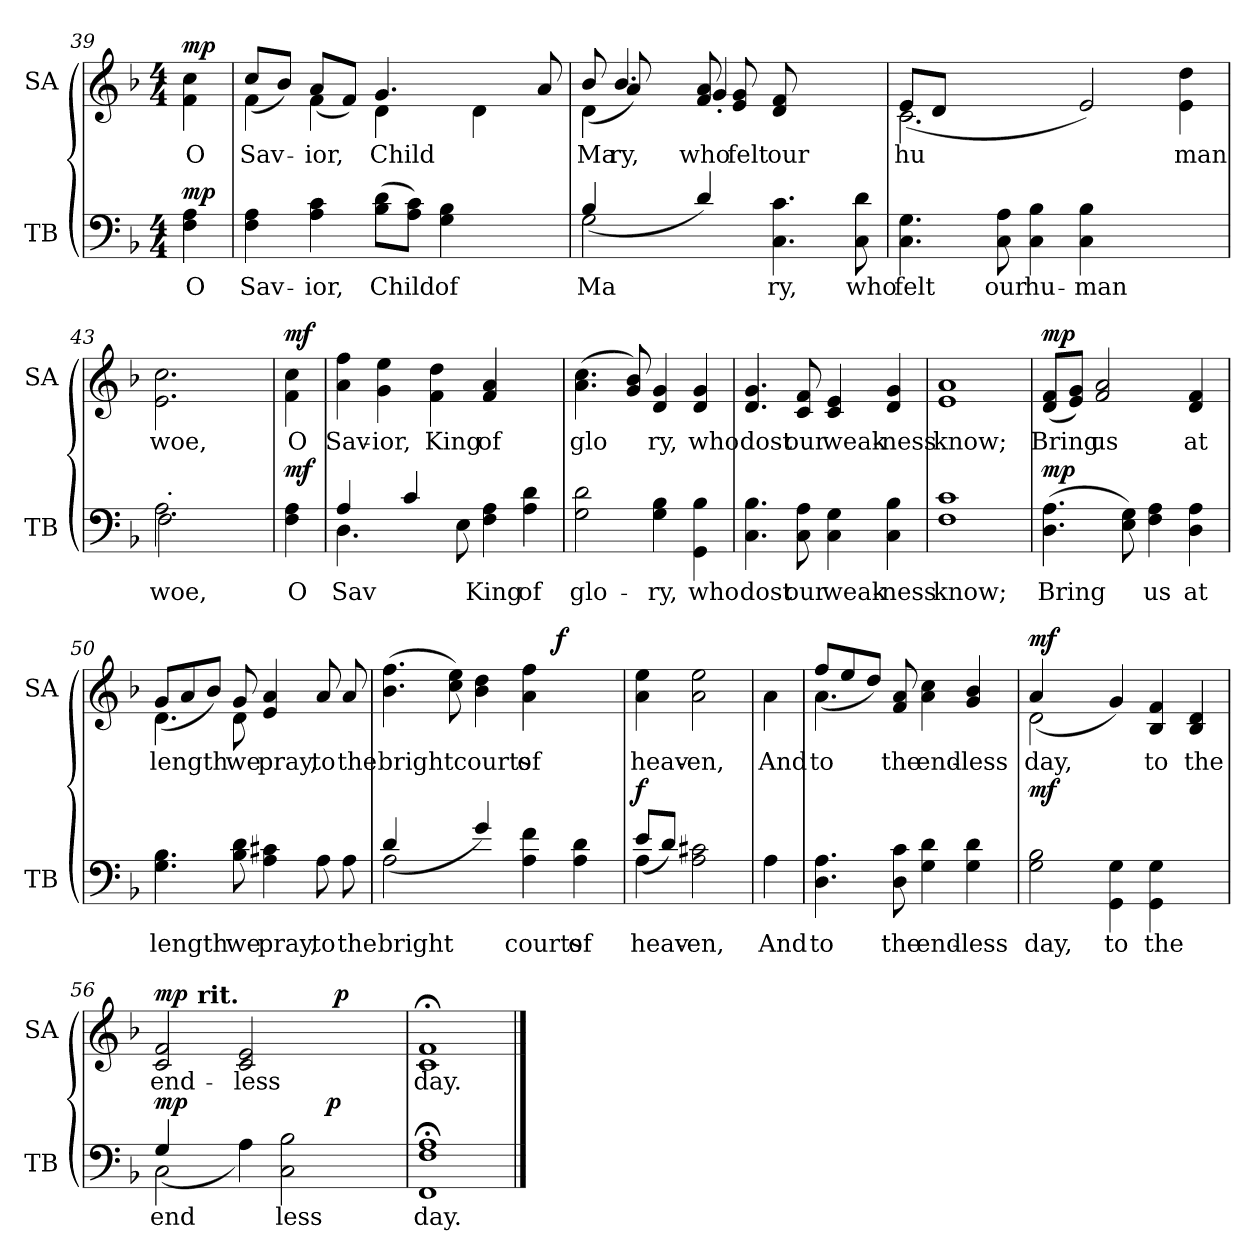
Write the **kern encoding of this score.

**kern	**text	**dynam	**kern	**text	**dynam
*part2	*part2	*part2	*part1	*part1	*part1
*staff2	*staff2	*staff2	*staff1	*staff1	*staff1
*I"TB	*	*	*I"SA	*	*
*I'TB	*	*	*I'SA	*	*
!!LO:PB:g=z
*clefF4	*	*	*clefG2	*	*
*k[b-]	*	*	*k[b-]	*	*
*F:	*	*	*F:	*	*
*M4/4	*	*	*M4/4	*	*
=39	=39	=39	=39	=39	=39
!	!LO:LY:b:cj	!LO:DY:a	!	!LO:LY:b:cj	!LO:DY:a
4F\ 4A\	O	mp	4f\ 4cc\	O	mp
=40	=40	=40	=40	=40	=40
!	!LO:LY:b:cj	!	!	!LO:LY:b:cj	!
*	*	*	*^	*	*
4F\ 4A\	Sav-	.	4f\	(>8cc/L	Sav-	.
!	!	!	!	!	!LO:LY:b:cj	!
.	.	.	.	8b-/J)	--	.
!	!LO:LY:b:cj	!	!	!	!LO:LY:b:cj	!
4A\ 4c\	-ior,	.	4f\	(>8a/L	-ior,	.
!	!	!	!	!	!LO:LY:b:cj	!
.	.	.	.	8f/J)	.	.
!	!LO:LY:b:cj	!	!	!	!LO:LY:b:cj	!
(>8d\ 8B-\L	Child	.	4.g/	4d\	Child	.
!	!LO:LY:b:cj	!	!	!	!	!
8c\ 8A\J)	.	.	.	.	.	.
!	!LO:LY:b:cj	!	!	!	!	!
4B-\ 4G\	of	.	.	2ryy	.	.
.	.	.	4d\	.	.	.
4ryy	.	.	.	.	.	.
!	!	!	!	!	!LO:LY:b:cj	!
.	.	.	8a/	.	-	.
*	*	*	*v	*v	*	*
=41	=41	=41	=41	=41	=41
*^	*	*	*	*	*
!	!	!LO:LY:b:cj	!	!	!LO:LY:b:cj	!
*	*	*	*	*^	*	*
*	*	*	*	*	*^	*	*
2G\	(>4B-/	Ma-	.	4d\	(>8b-/L	8ryy	-Ma	.
!	!	!	!	!	!	!	!LO:LY:b:cj	!
.	.	.	.	.	4.b-/	8a/)	ry,	.
.	1ryy	.	.	4ryy	.	4.ryy	.	.
!	!	!LO:LY:b:cj	!	!	!	!	!LO:LY:b:cj	!
4d/)	.	--	.	8a/ 8f/	4g'>/	.	who	.
!	!	!	!	!	!	!	!LO:LY:b:cj	!
.	.	.	.	8g/ 8e/	.	2ryy	felt	.
!	!	!LO:LY:b:cj	!	!	!	!	!LO:LY:b:cj	!
4.C\ 4.c\	.	-ry,	.	8f/ 8d/	4.ryy	.	our	.
.	.	.	.	4.ryy	.	.	.	.
!	!	!LO:LY:b:cj	!	!	!	!	!	!
8C\ 8d\	.	who	.	.	8ryy	8ryy	.	.
*v	*v	*	*	*	*	*	*	*
!!LO:LB:g=z
=42	=42	=42	=42	=42	=42	=42	=42
!	!LO:LY:b:cj	!	!	!	!	!LO:LY:b:cj	!
*	*	*	*	*v	*v	*	*
4.G\ 4.C\	felt	.	2.c\	(>8e/L	hu-	.
!	!	!	!	!	!LO:LY:b:cj	!
.	.	.	.	8d/J	--	.
.	.	.	.	1ryy	.	.
!	!LO:LY:b:cj	!	!	!	!	!
8C\ 8A\	our	.	.	.	.	.
!	!LO:LY:b:cj	!	!	!	!	!
4B-\ 4C\	hu-	.	.	.	.	.
!	!LO:LY:b:cj	!	!	!	!LO:LY:b:cj	!
4C\ 4B-\	-man	.	2e/)	.	--	.
2ryy	.	.	.	.	.	.
!	!	!	!	!	!LO:LY:b:cj	!
.	.	.	4e\ 4dd\	4ryy	-man	.
=43	=43	=43	=43	=43	=43	=43
*^	*	*	*	*	*	*
!	!	!LO:LY:b:cj	!	!	!	!LO:LY:b:cj	!
*	*^	*	*	*v	*v	*	*
2.A\	2F\	32ryy	woe,	.	2.e\ 2.cc\	woe,	.
!	!	!LO:TX:a:t=.	!	!	!	!	!
.	.	2ryy	.	.	.	.	.
.	4ryy	.	.	.	.	.	.
.	.	8..ryy	.	.	.	.	.
!!LO:LB:g=z
=44	=44	=44	=44	=44	=44	=44	=44
!	!	!	!LO:LY:b:cj	!LO:DY:a	!	!LO:LY:b:cj	!LO:DY:a
*v	*v	*v	*	*	*	*	*
4F\ 4A\	O	mf	4cc\ 4f\	O	mf
=45	=45	=45	=45	=45	=45
*^	*	*	*	*	*
!	!	!LO:LY:b:cj	!	!	!LO:LY:b:cj	!
4.D\	4A/	Sav-	.	4ff\ 4a\	Sav-	.
!	!	!	!	!	!LO:LY:b:cj	!
.	1ryy	.	.	4g\ 4ee\	-ior,	.
4c/	.	.	.	.	.	.
!	!	!	!	!	!LO:LY:b:cj	!
.	.	.	.	4f\ 4dd\	King	.
!	!	!LO:LY:b:cj	!	!	!	!
8E\	.	-	.	.	.	.
!	!	!LO:LY:b:cj	!	!	!LO:LY:b:cj	!
4A\ 4F\	.	King	.	4a/ 4f/	of	.
!	!	!LO:LY:b:cj	!	!	!	!
4d\ 4A\	.	of	.	4ryy	.	.
*v	*v	*	*	*	*	*
=46	=46	=46	=46	=46	=46
!	!LO:LY:b:cj	!	!	!LO:LY:b:cj	!
2d\ 2G\	glo-	.	(>4.a\ 4.cc\	glo-	.
!	!	!	!	!LO:LY:b:cj	!
.	.	.	8b-/ 8g/)	--	.
!	!LO:LY:b:cj	!	!	!LO:LY:b:cj	!
4G\ 4B-\	-ry,	.	4g/ 4d/	-ry,	.
!	!LO:LY:b:cj	!	!	!LO:LY:b:cj	!
4B-\ 4GG\	who	.	4d/ 4g/	who	.
!!LO:LB:g=z
=47	=47	=47	=47	=47	=47
!	!LO:LY:b:cj	!	!	!LO:LY:b:cj	!
4.C\ 4.B-\	dost	.	4.d/ 4.g/	dost	.
!	!LO:LY:b:cj	!	!	!LO:LY:b:cj	!
8C\ 8A\	our	.	8f/ 8c/	our	.
!	!LO:LY:b:cj	!	!	!LO:LY:b:cj	!
4C\ 4G\	weak-	.	4e/ 4c/	weak-	.
!	!LO:LY:b:cj	!	!	!LO:LY:b:cj	!
4B-\ 4C\	-ness	.	4d/ 4g/	-ness	.
=48	=48	=48	=48	=48	=48
!	!LO:LY:b:cj	!	!	!LO:LY:b:cj	!
1c 1F	know;	.	1a 1e	know;	.
!!LO:PB:g=z
=49	=49	=49	=49	=49	=49
!	!LO:LY:b:cj	!LO:DY:a	!	!LO:LY:b:cj	!LO:DY:a
(>4.A\ 4.D\	Bring	mp	(<8f/ 8d/L	Bring	mp
!	!	!	!	!LO:LY:b:cj	!
.	.	.	8g/ 8e/J)	.	.
!	!	!	!	!LO:LY:b:cj	!
.	.	.	2a/ 2f/	us	.
!	!LO:LY:b:cj	!	!	!	!
8E\ 8G\)	.	.	.	.	.
!	!LO:LY:b:cj	!	!	!	!
4F\ 4A\	us	.	.	.	.
!	!LO:LY:b:cj	!	!	!LO:LY:b:cj	!
4A\ 4D\	at	.	4f/ 4d/	at	.
=50	=50	=50	=50	=50	=50
!	!LO:LY:b:cj	!	!	!LO:LY:b:cj	!
*	*	*	*^	*	*
4.B-\ 4.G\	length	.	4.d\	(>8g/L	length	.
!	!	!	!	!	!LO:LY:b:cj	!
.	.	.	.	8a/	.	.
!	!	!	!	!	!LO:LY:b:cj	!
.	.	.	.	8b-/J)	.	.
!	!LO:LY:b:cj	!	!	!	!LO:LY:b:cj	!
8B-\ 8d\	we	.	8d\	8g/	we	.
!	!LO:LY:b:cj	!	!	!	!LO:LY:b:cj	!
4c#X\ 4A\	pray,	.	4e/ 4a/	2ryy	pray,	.
!	!LO:LY:b:cj	!	!	!	!LO:LY:b:cj	!
8A\	to	.	8a/	.	to	.
!	!LO:LY:b:cj	!	!	!	!LO:LY:b:cj	!
8A\	the	.	8a/	.	the	.
!!LO:LB:g=z	!!
=51	=51	=51	=51	=51	=51	=51
*^	*	*	*	*	*	*
!	!	!LO:LY:b:cj	!	!	!	!LO:LY:b:cj	!
2A\	(>4d/	bright	.	(>4.ff\ 4.b-\	2...ryy	bright	.
.	1ryy	.	.	.	.	.	.
!	!	!	!	!	!	!LO:LY:b:cj	!
.	.	.	.	8cc\ 8ee\)	.	.	.
!	!	!LO:LY:b:cj	!	!	!	!LO:LY:b:cj	!
4g/)	.	.	.	4dd\ 4b-\	.	courts	.
!	!	!LO:LY:b:cj	!	!	!	!LO:LY:b:cj	!
4A\ 4f\	.	courts	.	4ff\ 4a\	.	of	.
!	!	!	!	!	!	!	!LO:DY:a
.	.	.	.	.	4ryy	.	f
!	!	!LO:LY:b:cj	!	!	!	!	!
4d\ 4A\	.	of	.	4ryy	.	.	.
.	.	.	.	.	16ryy	.	.
=52	=52	=52	=52	=52	=52	=52	=52
!	!	!LO:LY:b:cj	!LO:DY:a	!	!	!LO:LY:b:cj	!
*	*	*	*	*v	*v	*	*
4A\	(>8e/L	heav-	f	4a\ 4ee\	heav-	.
!	!	!LO:LY:b:cj	!	!	!	!
.	8d/J)	--	.	.	.	.
!	!	!LO:LY:b:cj	!	!	!LO:LY:b:cj	!
2c#X\ 2A\	2ryy	en,	.	2ee\ 2a\	-en,	.
!!LO:LB:g=z
=53	=53	=53	=53	=53	=53	=53
!	!	!LO:LY:b:cj	!	!	!LO:LY:b:cj	!
*v	*v	*	*	*	*	*
4A\	-And	.	4a\	And	.
=54	=54	=54	=54	=54	=54
!	!LO:LY:b:cj	!	!	!LO:LY:b:cj	!
*	*	*	*^	*	*
4.A\ 4.D\	to	.	4.a\	(>8ff/L	to	.
!	!	!	!	!	!LO:LY:b:cj	!
.	.	.	.	8ee/	.	.
!	!	!	!	!	!LO:LY:b:cj	!
.	.	.	.	8dd/J)	.	.
!	!LO:LY:b:cj	!	!	!	!LO:LY:b:cj	!
8D\ 8c\	the	.	8f/ 8a/	2ryy	the	.
!	!LO:LY:b:cj	!	!	!	!LO:LY:b:cj	!
4G\ 4d\	end-	.	4cc\ 4a\	.	end-	.
!	!LO:LY:b:cj	!	!	!	!LO:LY:b:cj	!
4G\ 4d\	-less	.	4b-/ 4g/	.	-less	.
.	.	.	.	8ryy	.	.
=55	=55	=55	=55	=55	=55	=55
!	!LO:LY:b:cj	!LO:DY:a	!	!	!LO:LY:b:cj	!LO:DY:a
2G\ 2B-\	day,	mf	2d\	(>4a/	day,	mf
.	.	.	.	1ryy	.	.
!	!LO:LY:b:cj	!	!	!	!LO:LY:b:cj	!
4GG\ 4G\	to	.	4g/)	.	.	.
!	!LO:LY:b:cj	!	!	!	!LO:LY:b:cj	!
4G\ 4GG\	the	.	4f/ 4B-/	.	to	.
!	!	!	!	!	!LO:LY:b:cj	!
4ryy	.	.	4d/ 4B-/	.	the	.
*	*	*	*v	*v	*	*
!!LO:LB:g=z
=56	=56	=56	=56	=56	=56
*^	*	*	*	*	*
!	!	!LO:LY:b:cj	!LO:DY:a	!	!LO:LY:b:cj	!LO:DY:a
*	*^	*	*	*^	*	*
*	*	*	*	*	*	*^	*	*
2C\	(>4G/	2...ryy	end-	mp	2f/ 2c/	2ryy	4ryy	end-	mp
!	!	!	!	!	!	!	!LO:TX:a:B:t=rit.	!	!
.	1ryy	.	.	.	.	.	1ryy	.	.
!	!	!	!LO:LY:b:cj	!	!	!	!	!LO:LY:b:cj	!
4A\)	.	.	--	.	2e/ 2c/	4ryy	.	-less	.
!	!	!	!LO:LY:b:cj	!	!	!	!	!	!
2B-\ 2C\	.	.	-less	.	.	8ryy	.	.	.
.	.	.	.	.	.	16ryy	.	.	.
!	!	!	!	!LO:DY:a	!	!	!	!	!
.	.	4ryy	.	p	.	64ryy	.	.	.
!	!	!	!	!	!	!	!	!	!LO:DY:a
.	.	.	.	.	.	4ryy	.	.	p
.	.	.	.	.	4ryy	.	.	.	.
.	.	16ryy	.	.	.	.	.	.	.
.	.	.	.	.	.	32.ryy	.	.	.
=57	=57	=57	=57	=57	=57	=57	=57	=57	=57
!	!	!	!LO:LY:b:cj	!	!	!	!	!LO:LY:b:cj	!
*v	*v	*v	*	*	*	*	*	*	*
*	*	*	*v	*v	*v	*	*
1A; 1F; 1FF;	day.	.	1f;< 1c;<	day.	.
==	==	==	==	==	==
*-	*-	*-	*-	*-	*-
